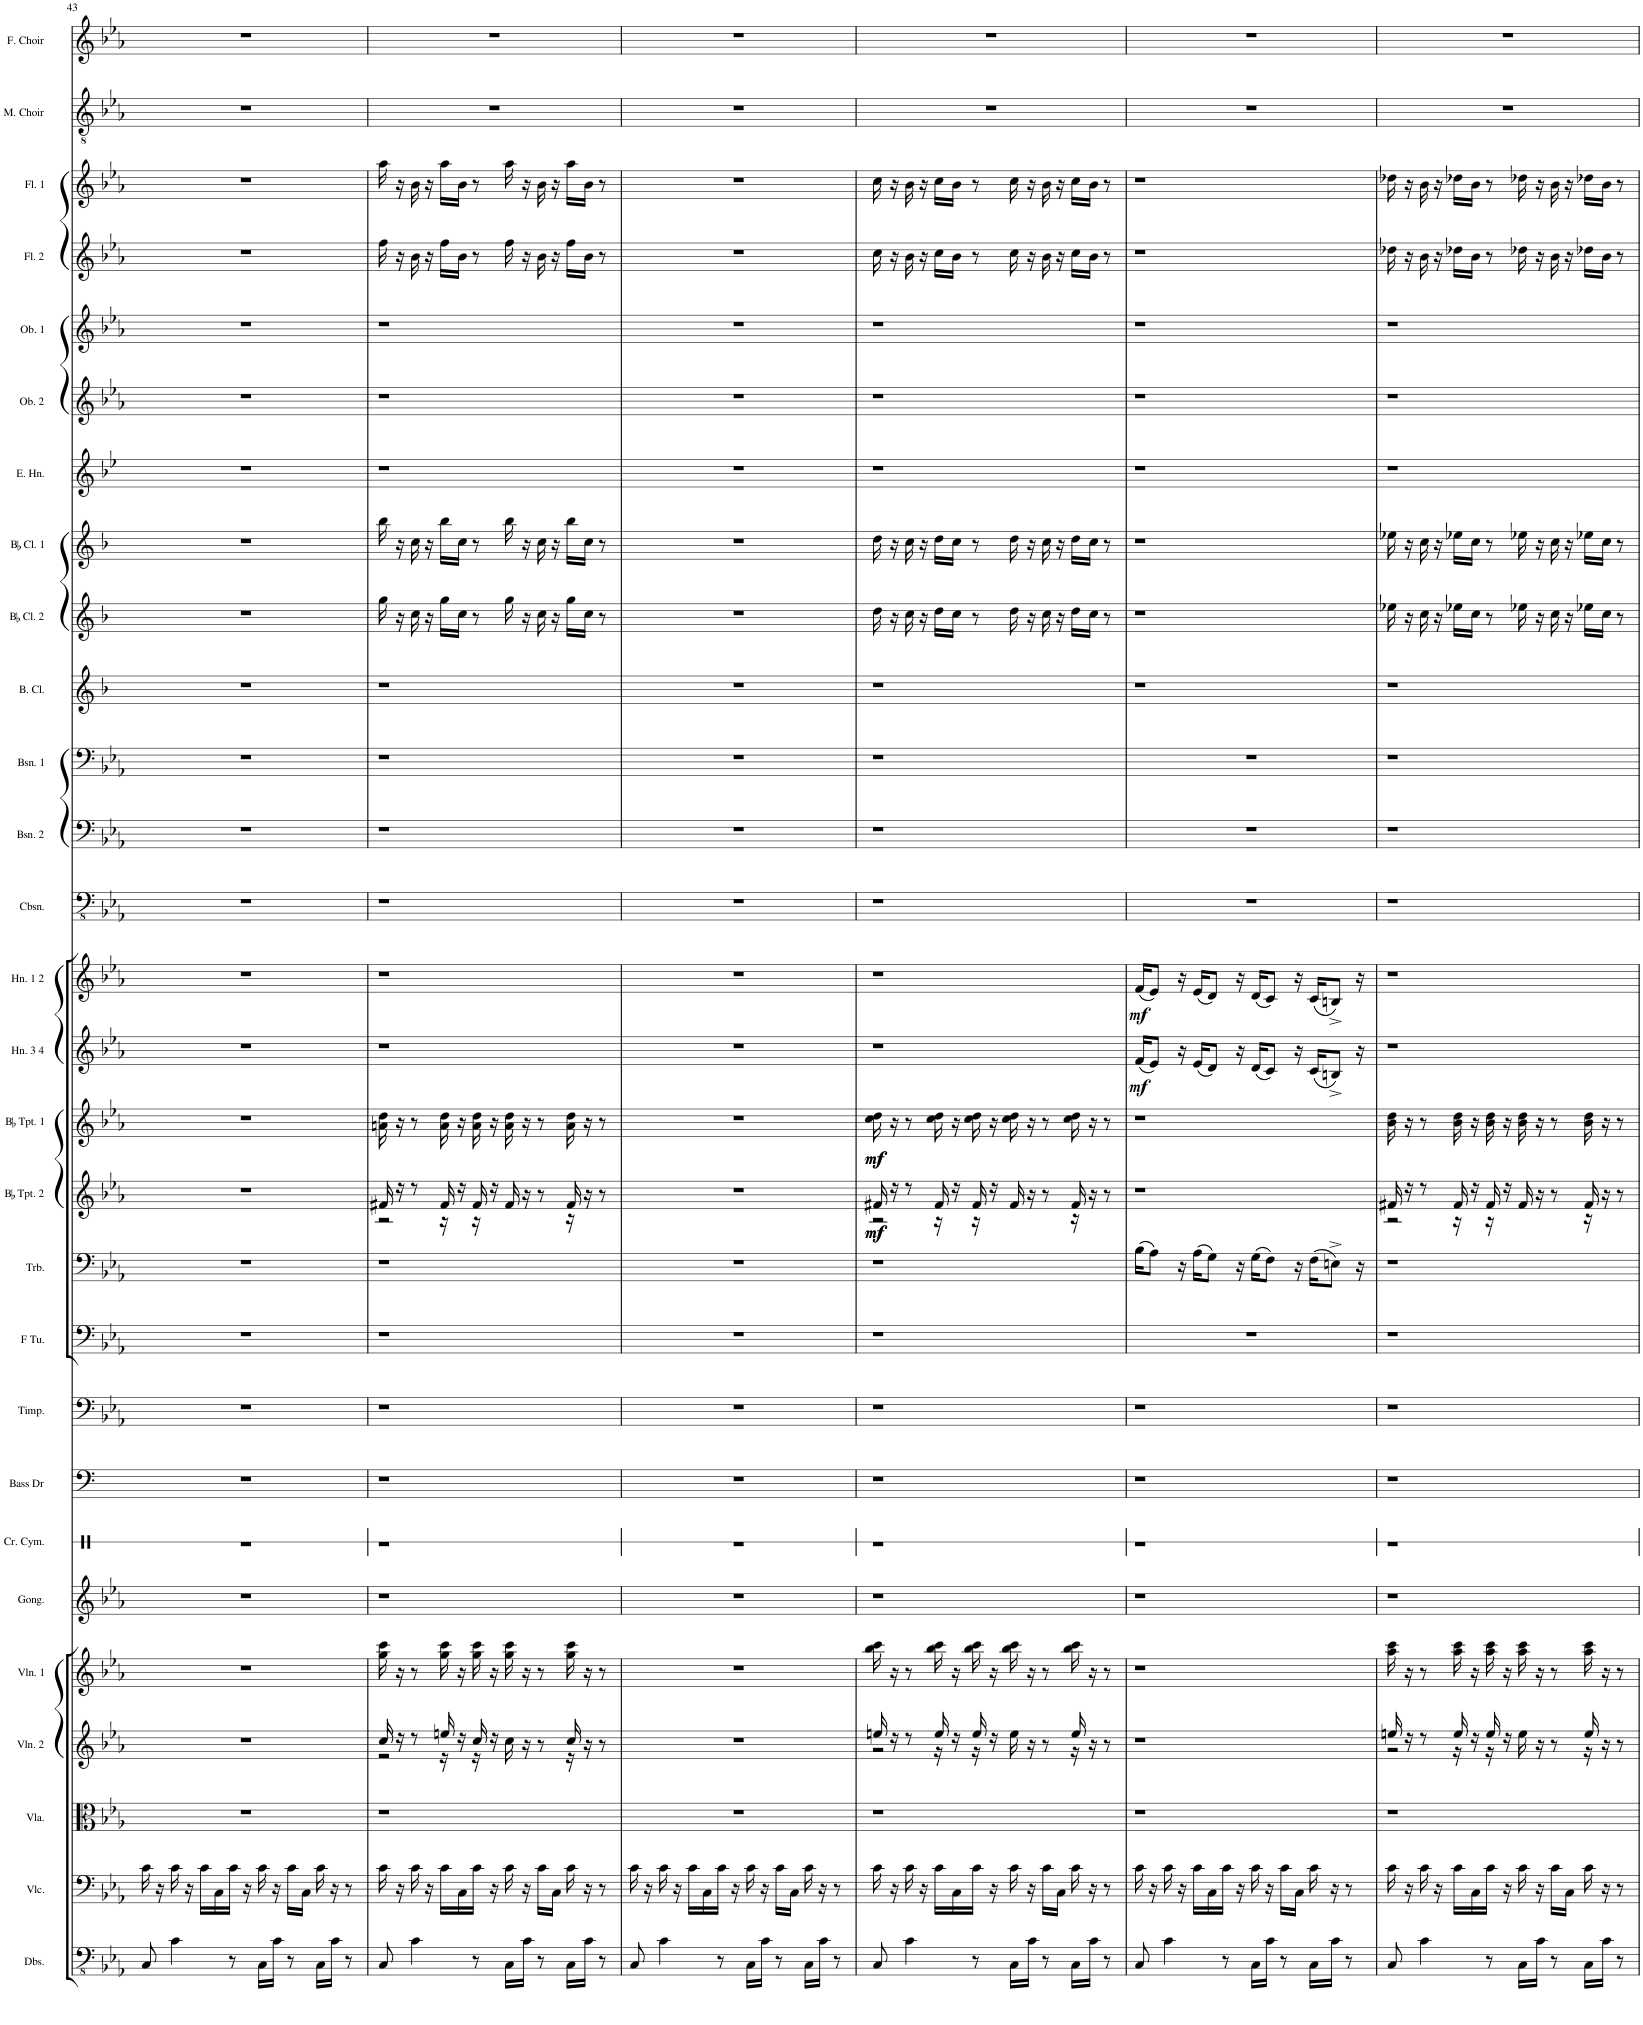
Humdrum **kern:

**kern	**kern	**kern	**kern	**kern	**kern	**kern	**kern	**kern	**kern	**kern	**kern	**dynam	**kern	**dynam	**kern	**dynam	**kern	**dynam	**kern	**kern	**kern	**kern	**kern	**kern	**kern	**kern	**kern	**kern	**kern	**kern	**kern
*part28	*part27	*part26	*part25	*part24	*part23	*part22	*part21	*part20	*part19	*part18	*part17	*part17	*part16	*part16	*part15	*part15	*part14	*part14	*part13	*part12	*part11	*part10	*part9	*part8	*part7	*part6	*part5	*part4	*part3	*part2	*part1
*staff28	*staff27	*staff26	*staff25	*staff24	*staff23	*staff22	*staff21	*staff20	*staff19	*staff18	*staff17	*staff17	*staff16	*staff16	*staff15	*staff15	*staff14	*staff14	*staff13	*staff12	*staff11	*staff10	*staff9	*staff8	*staff7	*staff6	*staff5	*staff4	*staff3	*staff2	*staff1
*I"Double Basses	*I"Violoncello	*I"Viola	*I"Violin 2	*I"Violin 1	*I"Gong	*I"Crash Cymbal	*I"Bass Drum	*I"Timpani	*I"Tuba	*I"Trombone	*I"BaccidentalFlat Trumpet 2	*	*I"BaccidentalFlat Trumpet 1	*	*I"Horn 3 4	*	*I"Horn 1 2	*	*I"Contrabassoon	*I"Bassoon 2	*I"Bassoon 1	*I"Bass Clarinet	*I"BaccidentalFlat Clarinet 2	*I"BaccidentalFlat Clarinet 1	*I"English Horn	*I"Oboe 2	*I"Oboe 1	*I"Flute 2	*I"Flute 1	*I"Male Choir.	*I"Female Choir.
*I'Dbs.	*I'Vlc.	*I'Vla.	*I'Vln. 2	*I'Vln. 1	*I'Gong.	*I'Cr. Cym.	*I'Bass Dr	*I'Timp.	*	*I'Trb.	*I'BaccidentalFlat Tpt. 2	*	*I'BaccidentalFlat Tpt. 1	*	*I'Hn. 3 4	*	*I'Hn. 1 2	*	*I'Cbsn.	*I'Bsn. 2	*I'Bsn. 1	*I'B. Cl.	*I'BaccidentalFlat Cl. 2	*I'BaccidentalFlat Cl. 1	*I'E. Hn.	*I'Ob. 2	*I'Ob. 1	*I'Fl. 2	*I'Fl. 1	*I'M. Choir	*I'F. Choir
!!LO:PB:g=z
*clefFv4	*clefF4	*clefC3	*clefG2	*clefG2	*clefG2	*clefX	*clefF4	*clefF4	*clefF4	*clefF4	*clefG2	*	*clefG2	*	*clefG2	*	*clefG2	*	*clefFv4	*clefF4	*clefF4	*clefG2	*clefG2	*clefG2	*clefG2	*clefG2	*clefG2	*clefG2	*clefG2	*clefGv2	*clefG2
*	*	*	*	*	*	*	*	*	*	*	*Trd1c2	*	*Trd1c2	*	*Trd4c7	*	*Trd4c7	*	*Trd7c12	*	*	*Trd8c14	*Trd1c2	*Trd1c2	*Trd4c7	*	*	*	*	*	*
*k[b-e-a-]	*k[b-e-a-]	*k[b-e-a-]	*k[b-e-a-]	*k[b-e-a-]	*k[b-e-a-]	*k[]	*k[]	*k[b-e-a-]	*k[b-e-a-]	*k[b-e-a-]	*k[b-e-a-]	*	*k[b-e-a-]	*	*k[b-e-a-]	*	*k[b-e-a-]	*	*k[b-e-a-]	*k[b-e-a-]	*k[b-e-a-]	*k[b-]	*k[b-]	*k[b-]	*k[b-e-]	*k[b-e-a-]	*k[b-e-a-]	*k[b-e-a-]	*k[b-e-a-]	*k[b-e-a-]	*k[b-e-a-]
=43	=43	=43	=43	=43	=43	=43	=43	=43	=43	=43	=43	=43	=43	=43	=43	=43	=43	=43	=43	=43	=43	=43	=43	=43	=43	=43	=43	=43	=43	=43	=43
8CC/	16c\	1r	1r	1r	1r	1r	1r	1r	1r	1r	1r	.	1r	.	1r	.	1r	.	1r	1r	1r	1r	1r	1r	1r	1r	1r	1r	1r	1r	1r
.	16r	.	.	.	.	.	.	.	.	.	.	.	.	.	.	.	.	.	.	.	.	.	.	.	.	.	.	.	.	.	.
4C\	16c\	.	.	.	.	.	.	.	.	.	.	.	.	.	.	.	.	.	.	.	.	.	.	.	.	.	.	.	.	.	.
.	16r	.	.	.	.	.	.	.	.	.	.	.	.	.	.	.	.	.	.	.	.	.	.	.	.	.	.	.	.	.	.
.	16c\LL	.	.	.	.	.	.	.	.	.	.	.	.	.	.	.	.	.	.	.	.	.	.	.	.	.	.	.	.	.	.
.	16C\	.	.	.	.	.	.	.	.	.	.	.	.	.	.	.	.	.	.	.	.	.	.	.	.	.	.	.	.	.	.
8r	16c\JJ	.	.	.	.	.	.	.	.	.	.	.	.	.	.	.	.	.	.	.	.	.	.	.	.	.	.	.	.	.	.
.	16r	.	.	.	.	.	.	.	.	.	.	.	.	.	.	.	.	.	.	.	.	.	.	.	.	.	.	.	.	.	.
16CC\LL	16c\	.	.	.	.	.	.	.	.	.	.	.	.	.	.	.	.	.	.	.	.	.	.	.	.	.	.	.	.	.	.
16C\JJ	16r	.	.	.	.	.	.	.	.	.	.	.	.	.	.	.	.	.	.	.	.	.	.	.	.	.	.	.	.	.	.
8r	16c\LL	.	.	.	.	.	.	.	.	.	.	.	.	.	.	.	.	.	.	.	.	.	.	.	.	.	.	.	.	.	.
.	16C\JJ	.	.	.	.	.	.	.	.	.	.	.	.	.	.	.	.	.	.	.	.	.	.	.	.	.	.	.	.	.	.
16CC\LL	16c\	.	.	.	.	.	.	.	.	.	.	.	.	.	.	.	.	.	.	.	.	.	.	.	.	.	.	.	.	.	.
16C\JJ	16r	.	.	.	.	.	.	.	.	.	.	.	.	.	.	.	.	.	.	.	.	.	.	.	.	.	.	.	.	.	.
8r	8r	.	.	.	.	.	.	.	.	.	.	.	.	.	.	.	.	.	.	.	.	.	.	.	.	.	.	.	.	.	.
=44	=44	=44	=44	=44	=44	=44	=44	=44	=44	=44	=44	=44	=44	=44	=44	=44	=44	=44	=44	=44	=44	=44	=44	=44	=44	=44	=44	=44	=44	=44	=44
*	*	*	*^	*	*	*	*	*	*	*	*^	*	*	*	*	*	*	*	*	*	*	*	*	*	*	*	*	*	*	*	*
8CC/	16c\	1r	16cc/	2r	16gg\ 16ccc\	1r	1r	1r	1r	1r	1r	16f#X/	2r	.	16an\ 16dd\	.	1r	.	1r	.	1r	1r	1r	1r	16gg\	16bb-\	1r	1r	1r	16ff\	16aa-\	1r	1r
.	16r	.	16r	.	16r	.	.	.	.	.	.	16r	.	.	16r	.	.	.	.	.	.	.	.	.	16r	16r	.	.	.	16r	16r	.	.
4C\	16c\	.	8r	.	8r	.	.	.	.	.	.	8r	.	.	8r	.	.	.	.	.	.	.	.	.	16cc\	16cc\	.	.	.	16b-\	16b-\	.	.
.	16r	.	.	.	.	.	.	.	.	.	.	.	.	.	.	.	.	.	.	.	.	.	.	.	16r	16r	.	.	.	16r	16r	.	.
.	16c\LL	.	16een/	.	16gg\ 16ccc\	.	.	.	.	.	.	16f#/	.	.	16a\ 16dd\	.	.	.	.	.	.	.	.	.	16gg\LL	16bb-\LL	.	.	.	16ff\LL	16aa-\LL	.	.
.	16C\	.	16r	.	16r	.	.	.	.	.	.	16r	.	.	16r	.	.	.	.	.	.	.	.	.	16cc\JJ	16cc\JJ	.	.	.	16b-\JJ	16b-\JJ	.	.
8r	16c\JJ	.	16cc/	.	16gg\ 16ccc\	.	.	.	.	.	.	16f#/	.	.	16a\ 16dd\	.	.	.	.	.	.	.	.	.	8r	8r	.	.	.	8r	8r	.	.
.	16r	.	16r	.	16r	.	.	.	.	.	.	16r	.	.	16r	.	.	.	.	.	.	.	.	.	.	.	.	.	.	.	.	.	.
16CC\LL	16c\	.	16cc\	16r	16gg\ 16ccc\	.	.	.	.	.	.	16f#/	16r	.	16a\ 16dd\	.	.	.	.	.	.	.	.	.	16gg\	16bb-\	.	.	.	16ff\	16aa-\	.	.
16C\JJ	16r	.	16r	16r	16r	.	.	.	.	.	.	16r	16r	.	16r	.	.	.	.	.	.	.	.	.	16r	16r	.	.	.	16r	16r	.	.
8r	16c\LL	.	8r	8ryy	8r	.	.	.	.	.	.	8r	8ryy	.	8r	.	.	.	.	.	.	.	.	.	16cc\	16cc\	.	.	.	16b-\	16b-\	.	.
.	16C\JJ	.	.	.	.	.	.	.	.	.	.	.	.	.	.	.	.	.	.	.	.	.	.	.	16r	16r	.	.	.	16r	16r	.	.
16CC\LL	16c\	.	16cc/	16r	16gg\ 16ccc\	.	.	.	.	.	.	16f#/	16r	.	16a\ 16dd\	.	.	.	.	.	.	.	.	.	16gg\LL	16bb-\LL	.	.	.	16ff\LL	16aa-\LL	.	.
16C\JJ	16r	.	16r	8.ryy	16r	.	.	.	.	.	.	16r	8.ryy	.	16r	.	.	.	.	.	.	.	.	.	16cc\JJ	16cc\JJ	.	.	.	16b-\JJ	16b-\JJ	.	.
8r	8r	.	8r	.	8r	.	.	.	.	.	.	8r	.	.	8r	.	.	.	.	.	.	.	.	.	8r	8r	.	.	.	8r	8r	.	.
*	*	*	*v	*v	*	*	*	*	*	*	*	*v	*v	*	*	*	*	*	*	*	*	*	*	*	*	*	*	*	*	*	*	*	*
=45	=45	=45	=45	=45	=45	=45	=45	=45	=45	=45	=45	=45	=45	=45	=45	=45	=45	=45	=45	=45	=45	=45	=45	=45	=45	=45	=45	=45	=45	=45	=45
8CC/	16c\	1r	1r	1r	1r	1r	1r	1r	1r	1r	1r	.	1r	.	1r	.	1r	.	1r	1r	1r	1r	1r	1r	1r	1r	1r	1r	1r	1r	1r
.	16r	.	.	.	.	.	.	.	.	.	.	.	.	.	.	.	.	.	.	.	.	.	.	.	.	.	.	.	.	.	.
4C\	16c\	.	.	.	.	.	.	.	.	.	.	.	.	.	.	.	.	.	.	.	.	.	.	.	.	.	.	.	.	.	.
.	16r	.	.	.	.	.	.	.	.	.	.	.	.	.	.	.	.	.	.	.	.	.	.	.	.	.	.	.	.	.	.
.	16c\LL	.	.	.	.	.	.	.	.	.	.	.	.	.	.	.	.	.	.	.	.	.	.	.	.	.	.	.	.	.	.
.	16C\	.	.	.	.	.	.	.	.	.	.	.	.	.	.	.	.	.	.	.	.	.	.	.	.	.	.	.	.	.	.
8r	16c\JJ	.	.	.	.	.	.	.	.	.	.	.	.	.	.	.	.	.	.	.	.	.	.	.	.	.	.	.	.	.	.
.	16r	.	.	.	.	.	.	.	.	.	.	.	.	.	.	.	.	.	.	.	.	.	.	.	.	.	.	.	.	.	.
16CC\LL	16c\	.	.	.	.	.	.	.	.	.	.	.	.	.	.	.	.	.	.	.	.	.	.	.	.	.	.	.	.	.	.
16C\JJ	16r	.	.	.	.	.	.	.	.	.	.	.	.	.	.	.	.	.	.	.	.	.	.	.	.	.	.	.	.	.	.
8r	16c\LL	.	.	.	.	.	.	.	.	.	.	.	.	.	.	.	.	.	.	.	.	.	.	.	.	.	.	.	.	.	.
.	16C\JJ	.	.	.	.	.	.	.	.	.	.	.	.	.	.	.	.	.	.	.	.	.	.	.	.	.	.	.	.	.	.
16CC\LL	16c\	.	.	.	.	.	.	.	.	.	.	.	.	.	.	.	.	.	.	.	.	.	.	.	.	.	.	.	.	.	.
16C\JJ	16r	.	.	.	.	.	.	.	.	.	.	.	.	.	.	.	.	.	.	.	.	.	.	.	.	.	.	.	.	.	.
8r	8r	.	.	.	.	.	.	.	.	.	.	.	.	.	.	.	.	.	.	.	.	.	.	.	.	.	.	.	.	.	.
=46	=46	=46	=46	=46	=46	=46	=46	=46	=46	=46	=46	=46	=46	=46	=46	=46	=46	=46	=46	=46	=46	=46	=46	=46	=46	=46	=46	=46	=46	=46	=46
*	*	*	*^	*	*	*	*	*	*	*	*^	*	*	*	*	*	*	*	*	*	*	*	*	*	*	*	*	*	*	*	*
!	!	!	!	!	!	!	!	!	!	!	!	!	!	!LO:DY:b	!	!	!	!	!	!	!	!	!	!	!	!	!	!	!	!	!	!	!
!	!	!	!	!	!	!	!	!	!	!	!	!	!	!LO:DY:n=1:b	!	!LO:DY:b	!	!	!	!	!	!	!	!	!	!	!	!	!	!	!	!	!
!	!	!	!	!	!	!	!	!	!	!	!	!	!	!	!	!LO:DY:n=1:b	!	!	!	!	!	!	!	!	!	!	!	!	!	!	!	!	!
8CC/	16c\	1r	16een/	2r	16bb-\ 16ccc\	1r	1r	1r	1r	1r	1r	16f#X/	2r	mf mf	16cc\ 16dd\	mf mf	1r	.	1r	.	1r	1r	1r	1r	16dd\	16dd\	1r	1r	1r	16cc\	16cc\	1r	1r
.	16r	.	16r	.	16r	.	.	.	.	.	.	16r	.	.	16r	.	.	.	.	.	.	.	.	.	16r	16r	.	.	.	16r	16r	.	.
4C\	16c\	.	8r	.	8r	.	.	.	.	.	.	8r	.	.	8r	.	.	.	.	.	.	.	.	.	16cc\	16cc\	.	.	.	16b-\	16b-\	.	.
.	16r	.	.	.	.	.	.	.	.	.	.	.	.	.	.	.	.	.	.	.	.	.	.	.	16r	16r	.	.	.	16r	16r	.	.
.	16c\LL	.	16ee/	.	16bb-\ 16ccc\	.	.	.	.	.	.	16f#/	.	.	16cc\ 16dd\	.	.	.	.	.	.	.	.	.	16dd\LL	16dd\LL	.	.	.	16cc\LL	16cc\LL	.	.
.	16C\	.	16r	.	16r	.	.	.	.	.	.	16r	.	.	16r	.	.	.	.	.	.	.	.	.	16cc\JJ	16cc\JJ	.	.	.	16b-\JJ	16b-\JJ	.	.
8r	16c\JJ	.	16ee/	.	16bb-\ 16ccc\	.	.	.	.	.	.	16f#/	.	.	16cc\ 16dd\	.	.	.	.	.	.	.	.	.	8r	8r	.	.	.	8r	8r	.	.
.	16r	.	16r	.	16r	.	.	.	.	.	.	16r	.	.	16r	.	.	.	.	.	.	.	.	.	.	.	.	.	.	.	.	.	.
16CC\LL	16c\	.	16ee\	16r	16bb-\ 16ccc\	.	.	.	.	.	.	16f#/	16r	.	16cc\ 16dd\	.	.	.	.	.	.	.	.	.	16dd\	16dd\	.	.	.	16cc\	16cc\	.	.
16C\JJ	16r	.	16r	16r	16r	.	.	.	.	.	.	16r	16r	.	16r	.	.	.	.	.	.	.	.	.	16r	16r	.	.	.	16r	16r	.	.
8r	16c\LL	.	8r	8ryy	8r	.	.	.	.	.	.	8r	8ryy	.	8r	.	.	.	.	.	.	.	.	.	16cc\	16cc\	.	.	.	16b-\	16b-\	.	.
.	16C\JJ	.	.	.	.	.	.	.	.	.	.	.	.	.	.	.	.	.	.	.	.	.	.	.	16r	16r	.	.	.	16r	16r	.	.
16CC\LL	16c\	.	16ee/	16r	16bb-\ 16ccc\	.	.	.	.	.	.	16f#/	16r	.	16cc\ 16dd\	.	.	.	.	.	.	.	.	.	16dd\LL	16dd\LL	.	.	.	16cc\LL	16cc\LL	.	.
16C\JJ	16r	.	16r	8.ryy	16r	.	.	.	.	.	.	16r	8.ryy	.	16r	.	.	.	.	.	.	.	.	.	16cc\JJ	16cc\JJ	.	.	.	16b-\JJ	16b-\JJ	.	.
8r	8r	.	8r	.	8r	.	.	.	.	.	.	8r	.	.	8r	.	.	.	.	.	.	.	.	.	8r	8r	.	.	.	8r	8r	.	.
*	*	*	*v	*v	*	*	*	*	*	*	*	*v	*v	*	*	*	*	*	*	*	*	*	*	*	*	*	*	*	*	*	*	*	*
=47	=47	=47	=47	=47	=47	=47	=47	=47	=47	=47	=47	=47	=47	=47	=47	=47	=47	=47	=47	=47	=47	=47	=47	=47	=47	=47	=47	=47	=47	=47	=47
!	!	!	!	!	!	!	!	!	!	!	!	!	!	!	!	!LO:DY:b	!	!LO:DY:b	!	!	!	!	!	!	!	!	!	!	!	!	!
8CC/	16c\	1r	1r	1r	1r	1r	1r	1r	1r	(16B-\KL	1r	.	1r	.	(16f/KL	mf	(16f/KL	mf	1r	1r	1r	1r	1r	1r	1r	1r	1r	1r	1r	1r	1r
.	16r	.	.	.	.	.	.	.	.	8A-\J)	.	.	.	.	8e-/J)	.	8e-/J)	.	.	.	.	.	.	.	.	.	.	.	.	.	.
4C\	16c\	.	.	.	.	.	.	.	.	.	.	.	.	.	.	.	.	.	.	.	.	.	.	.	.	.	.	.	.	.	.
.	16r	.	.	.	.	.	.	.	.	16r	.	.	.	.	16r	.	16r	.	.	.	.	.	.	.	.	.	.	.	.	.	.
.	16c\LL	.	.	.	.	.	.	.	.	(16A-\KL	.	.	.	.	(16e-/KL	.	(16e-/KL	.	.	.	.	.	.	.	.	.	.	.	.	.	.
.	16C\	.	.	.	.	.	.	.	.	8G\J)	.	.	.	.	8d/J)	.	8d/J)	.	.	.	.	.	.	.	.	.	.	.	.	.	.
8r	16c\JJ	.	.	.	.	.	.	.	.	.	.	.	.	.	.	.	.	.	.	.	.	.	.	.	.	.	.	.	.	.	.
.	16r	.	.	.	.	.	.	.	.	16r	.	.	.	.	16r	.	16r	.	.	.	.	.	.	.	.	.	.	.	.	.	.
16CC\LL	16c\	.	.	.	.	.	.	.	.	(16G\KL	.	.	.	.	(16d/KL	.	(16d/KL	.	.	.	.	.	.	.	.	.	.	.	.	.	.
16C\JJ	16r	.	.	.	.	.	.	.	.	8F\J)	.	.	.	.	8c/J)	.	8c/J)	.	.	.	.	.	.	.	.	.	.	.	.	.	.
8r	16c\LL	.	.	.	.	.	.	.	.	.	.	.	.	.	.	.	.	.	.	.	.	.	.	.	.	.	.	.	.	.	.
.	16C\JJ	.	.	.	.	.	.	.	.	16r	.	.	.	.	16r	.	16r	.	.	.	.	.	.	.	.	.	.	.	.	.	.
16CC\LL	16c\	.	.	.	.	.	.	.	.	(16F\KL	.	.	.	.	(16c/KL	.	(16c/KL	.	.	.	.	.	.	.	.	.	.	.	.	.	.
16C\JJ	16r	.	.	.	.	.	.	.	.	8En^\J)	.	.	.	.	8Bn^/J)	.	8Bn^/J)	.	.	.	.	.	.	.	.	.	.	.	.	.	.
8r	8r	.	.	.	.	.	.	.	.	.	.	.	.	.	.	.	.	.	.	.	.	.	.	.	.	.	.	.	.	.	.
.	.	.	.	.	.	.	.	.	.	16r	.	.	.	.	16r	.	16r	.	.	.	.	.	.	.	.	.	.	.	.	.	.
=48	=48	=48	=48	=48	=48	=48	=48	=48	=48	=48	=48	=48	=48	=48	=48	=48	=48	=48	=48	=48	=48	=48	=48	=48	=48	=48	=48	=48	=48	=48	=48
*	*	*	*^	*	*	*	*	*	*	*	*^	*	*	*	*	*	*	*	*	*	*	*	*	*	*	*	*	*	*	*	*
8CC/	16c\	1r	16een/	2r	16aa-\ 16ccc\	1r	1r	1r	1r	1r	1r	16f#X/	2r	.	16b-\ 16dd\	.	1r	.	1r	.	1r	1r	1r	1r	16ee-X\	16ee-X\	1r	1r	1r	16dd-X\	16dd-X\	1r	1r
.	16r	.	16r	.	16r	.	.	.	.	.	.	16r	.	.	16r	.	.	.	.	.	.	.	.	.	16r	16r	.	.	.	16r	16r	.	.
4C\	16c\	.	8r	.	8r	.	.	.	.	.	.	8r	.	.	8r	.	.	.	.	.	.	.	.	.	16cc\	16cc\	.	.	.	16b-\	16b-\	.	.
.	16r	.	.	.	.	.	.	.	.	.	.	.	.	.	.	.	.	.	.	.	.	.	.	.	16r	16r	.	.	.	16r	16r	.	.
.	16c\LL	.	16ee/	.	16aa-\ 16ccc\	.	.	.	.	.	.	16f#/	.	.	16b-\ 16dd\	.	.	.	.	.	.	.	.	.	16ee-X\LL	16ee-X\LL	.	.	.	16dd-X\LL	16dd-X\LL	.	.
.	16C\	.	16r	.	16r	.	.	.	.	.	.	16r	.	.	16r	.	.	.	.	.	.	.	.	.	16cc\JJ	16cc\JJ	.	.	.	16b-\JJ	16b-\JJ	.	.
8r	16c\JJ	.	16ee/	.	16aa-\ 16ccc\	.	.	.	.	.	.	16f#/	.	.	16b-\ 16dd\	.	.	.	.	.	.	.	.	.	8r	8r	.	.	.	8r	8r	.	.
.	16r	.	16r	.	16r	.	.	.	.	.	.	16r	.	.	16r	.	.	.	.	.	.	.	.	.	.	.	.	.	.	.	.	.	.
16CC\LL	16c\	.	16ee\	16r	16aa-\ 16ccc\	.	.	.	.	.	.	16f#/	16r	.	16b-\ 16dd\	.	.	.	.	.	.	.	.	.	16ee-X\	16ee-X\	.	.	.	16dd-X\	16dd-X\	.	.
16C\JJ	16r	.	16r	16r	16r	.	.	.	.	.	.	16r	16r	.	16r	.	.	.	.	.	.	.	.	.	16r	16r	.	.	.	16r	16r	.	.
8r	16c\LL	.	8r	8ryy	8r	.	.	.	.	.	.	8r	8ryy	.	8r	.	.	.	.	.	.	.	.	.	16cc\	16cc\	.	.	.	16b-\	16b-\	.	.
.	16C\JJ	.	.	.	.	.	.	.	.	.	.	.	.	.	.	.	.	.	.	.	.	.	.	.	16r	16r	.	.	.	16r	16r	.	.
16CC\LL	16c\	.	16ee/	16r	16aa-\ 16ccc\	.	.	.	.	.	.	16f#/	16r	.	16b-\ 16dd\	.	.	.	.	.	.	.	.	.	16ee-X\LL	16ee-X\LL	.	.	.	16dd-X\LL	16dd-X\LL	.	.
16C\JJ	16r	.	16r	8.ryy	16r	.	.	.	.	.	.	16r	8.ryy	.	16r	.	.	.	.	.	.	.	.	.	16cc\JJ	16cc\JJ	.	.	.	16b-\JJ	16b-\JJ	.	.
8r	8r	.	8r	.	8r	.	.	.	.	.	.	8r	.	.	8r	.	.	.	.	.	.	.	.	.	8r	8r	.	.	.	8r	8r	.	.
*	*	*	*v	*v	*	*	*	*	*	*	*	*v	*v	*	*	*	*	*	*	*	*	*	*	*	*	*	*	*	*	*	*	*	*
=	=	=	=	=	=	=	=	=	=	=	=	=	=	=	=	=	=	=	=	=	=	=	=	=	=	=	=	=	=	=	=
*-	*-	*-	*-	*-	*-	*-	*-	*-	*-	*-	*-	*-	*-	*-	*-	*-	*-	*-	*-	*-	*-	*-	*-	*-	*-	*-	*-	*-	*-	*-	*-
